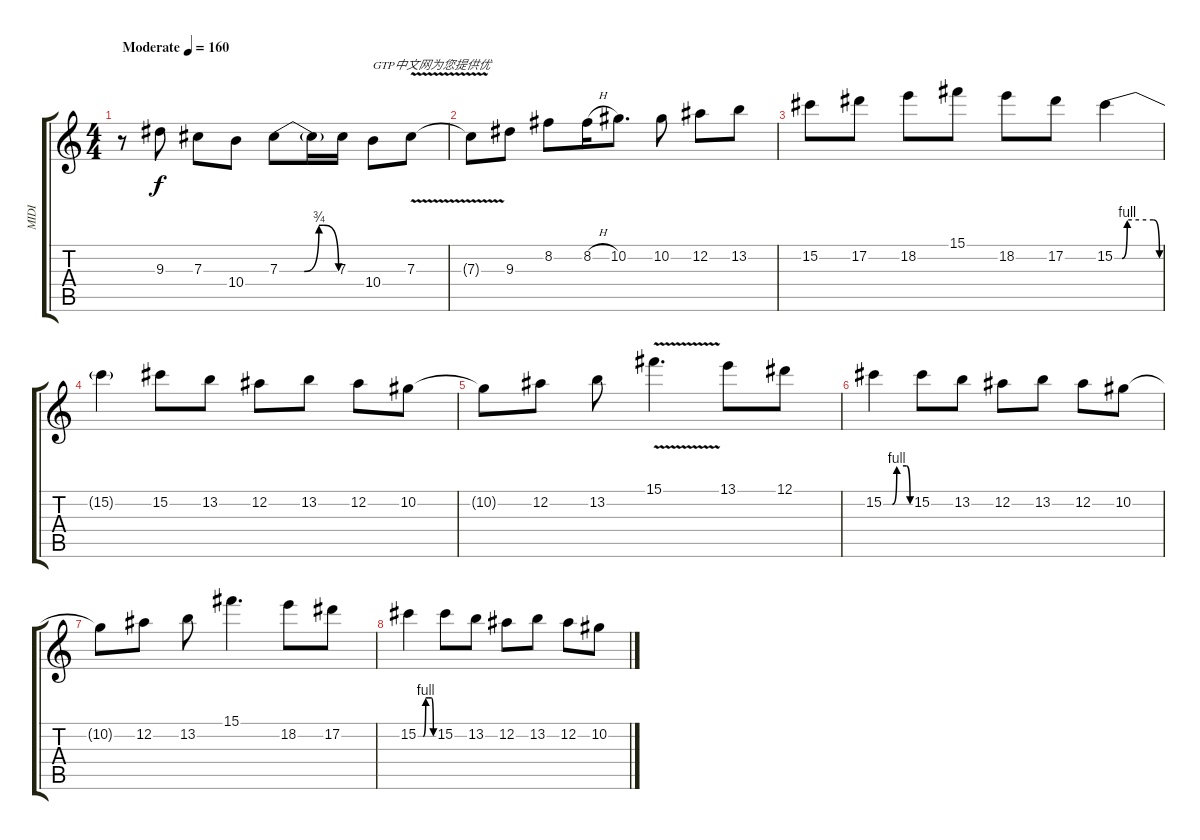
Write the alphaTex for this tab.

\track ("MIDI" "MIDI") {instrument distortionguitar}
\staff {score tabs}
\tuning (Eb4 Bb3 Gb3 Db3 Ab2 Eb2) {hide}
\ts (4 4)
\tempo (160 "Moderate")
\clef g2
\ks c
r.8{dy f instrument distortionguitar} 9.3.8 7.3.8 10.4.8 7.3{be (custom 0 0 25 0 40 3 45 3 60 0)}.8 7.3{t}.16 7.3.16 10.4.8{txt "GTP中文网为您提供优"} 7.3{v}.8 |
7.3{t}.8 9.3.8 8.2.8 8.2{h}.16 10.2.8{d} 10.2.8 12.2.8 13.2.8 |
15.2.8 17.2.8 18.2.8 15.1.8 18.2.8 17.2.8 15.2{be (custom 0 0 10 0 17 4 52 4 60 0)}.4 |
15.2{t}.4 15.2.8 13.2.8 12.2.8 13.2.8 12.2.8 10.2.8 |
10.2{t}.8 12.2.8 13.2.8 15.1{v}.4{d} 13.1.8 12.1.8 |
15.2{be (custom 0 0 20 0 30 4 52 4 60 0)}.4 15.2.8 13.2.8 12.2.8 13.2.8 12.2.8 10.2.8 |
10.2{t}.8 12.2.8 13.2.8 15.1.4{d} 18.2.8 17.2.8 |
15.2{be (custom 0 0 20 0 30 4 52 4 60 0)}.4 15.2.8 13.2.8 12.2.8 13.2.8 12.2.8 10.2.8
